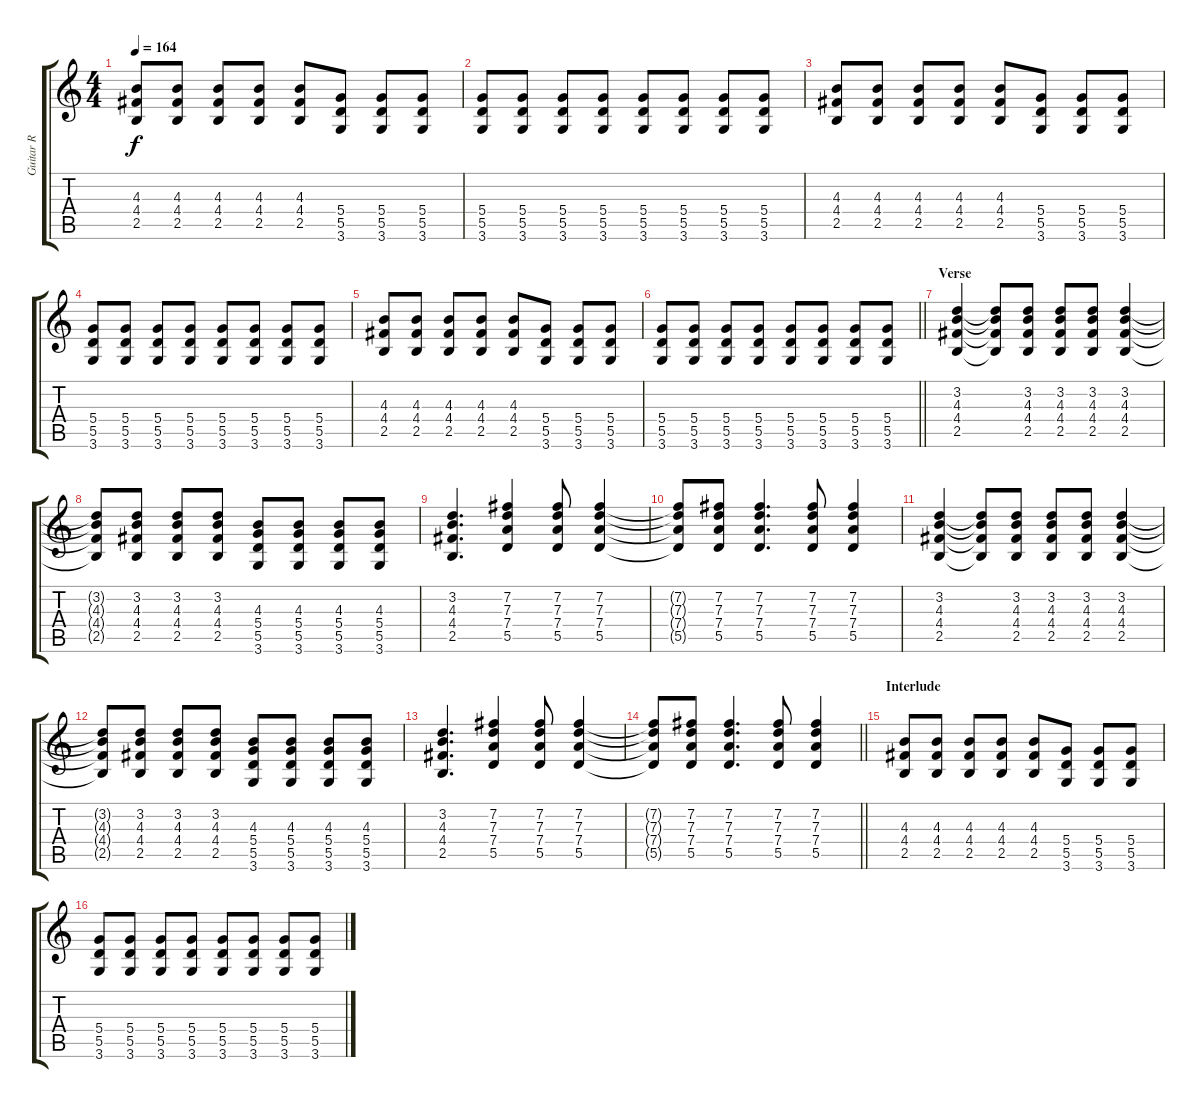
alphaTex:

\track ("Guitar R" "Guitar R") {instrument distortionguitar}
\staff {score tabs}
\tuning (E4 B3 G3 D3 A2 E2) {hide}
\ts (4 4)
\tempo 164
\clef g2
\ks c
(4.3 4.4 2.5).8{dy f} (4.3 4.4 2.5).8 (4.3 4.4 2.5).8 (4.3 4.4 2.5).8 (4.3 4.4 2.5).8 (5.4 5.5 3.6).8 (5.4 5.5 3.6).8 (5.4 5.5 3.6).8 |
(5.4 5.5 3.6).8 (5.4 5.5 3.6).8 (5.4 5.5 3.6).8 (5.4 5.5 3.6).8 (5.4 5.5 3.6).8 (5.4 5.5 3.6).8 (5.4 5.5 3.6).8 (5.4 5.5 3.6).8 |
(4.3 4.4 2.5).8 (4.3 4.4 2.5).8 (4.3 4.4 2.5).8 (4.3 4.4 2.5).8 (4.3 4.4 2.5).8 (5.4 5.5 3.6).8 (5.4 5.5 3.6).8 (5.4 5.5 3.6).8 |
(5.4 5.5 3.6).8 (5.4 5.5 3.6).8 (5.4 5.5 3.6).8 (5.4 5.5 3.6).8 (5.4 5.5 3.6).8 (5.4 5.5 3.6).8 (5.4 5.5 3.6).8 (5.4 5.5 3.6).8 |
(4.3 4.4 2.5).8 (4.3 4.4 2.5).8 (4.3 4.4 2.5).8 (4.3 4.4 2.5).8 (4.3 4.4 2.5).8 (5.4 5.5 3.6).8 (5.4 5.5 3.6).8 (5.4 5.5 3.6).8 |
\barLineRight lightlight
(5.4 5.5 3.6).8 (5.4 5.5 3.6).8 (5.4 5.5 3.6).8 (5.4 5.5 3.6).8 (5.4 5.5 3.6).8 (5.4 5.5 3.6).8 (5.4 5.5 3.6).8 (5.4 5.5 3.6).8 |
\section ("" "Verse")
(3.2 4.3 4.4 2.5).4 (3.2{t} 4.3{t} 4.4{t} 2.5{t}).8 (3.2 4.3 4.4 2.5).8 (3.2 4.3 4.4 2.5).8 (3.2 4.3 4.4 2.5).8 (3.2 4.3 4.4 2.5).4 |
(3.2{t} 4.3{t} 4.4{t} 2.5{t}).8 (3.2 4.3 4.4 2.5).8 (3.2 4.3 4.4 2.5).8 (3.2 4.3 4.4 2.5).8 (4.3 5.4 5.5 3.6).8 (4.3 5.4 5.5 3.6).8 (4.3 5.4 5.5 3.6).8 (4.3 5.4 5.5 3.6).8 |
(3.2 4.3 4.4 2.5).4{d} (7.2 7.3 7.4 5.5).4 (7.2 7.3 7.4 5.5).8 (7.2 7.3 7.4 5.5).4 |
(7.2{t} 7.3{t} 7.4{t} 5.5{t}).8 (7.2 7.3 7.4 5.5).8 (7.2 7.3 7.4 5.5).4{d} (7.2 7.3 7.4 5.5).8 (7.2 7.3 7.4 5.5).4 |
(3.2 4.3 4.4 2.5).4 (3.2{t} 4.3{t} 4.4{t} 2.5{t}).8 (3.2 4.3 4.4 2.5).8 (3.2 4.3 4.4 2.5).8 (3.2 4.3 4.4 2.5).8 (3.2 4.3 4.4 2.5).4 |
(3.2{t} 4.3{t} 4.4{t} 2.5{t}).8 (3.2 4.3 4.4 2.5).8 (3.2 4.3 4.4 2.5).8 (3.2 4.3 4.4 2.5).8 (4.3 5.4 5.5 3.6).8 (4.3 5.4 5.5 3.6).8 (4.3 5.4 5.5 3.6).8 (4.3 5.4 5.5 3.6).8 |
(3.2 4.3 4.4 2.5).4{d} (7.2 7.3 7.4 5.5).4 (7.2 7.3 7.4 5.5).8 (7.2 7.3 7.4 5.5).4 |
\barLineRight lightlight
(7.2{t} 7.3{t} 7.4{t} 5.5{t}).8 (7.2 7.3 7.4 5.5).8 (7.2 7.3 7.4 5.5).4{d} (7.2 7.3 7.4 5.5).8 (7.2 7.3 7.4 5.5).4 |
\section ("" "Interlude")
(4.3 4.4 2.5).8 (4.3 4.4 2.5).8 (4.3 4.4 2.5).8 (4.3 4.4 2.5).8 (4.3 4.4 2.5).8 (5.4 5.5 3.6).8 (5.4 5.5 3.6).8 (5.4 5.5 3.6).8 |
(5.4 5.5 3.6).8 (5.4 5.5 3.6).8 (5.4 5.5 3.6).8 (5.4 5.5 3.6).8 (5.4 5.5 3.6).8 (5.4 5.5 3.6).8 (5.4 5.5 3.6).8 (5.4 5.5 3.6).8
